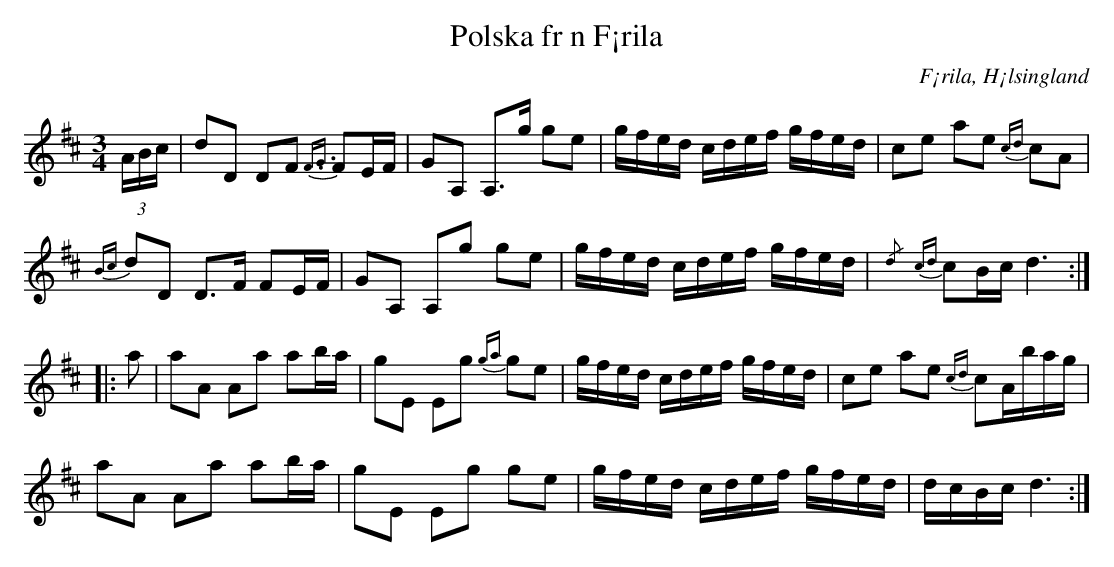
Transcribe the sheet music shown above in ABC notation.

X:1
T:Polska fr n F¡rila
O:F¡rila, H¡lsingland
M:3/4
L:1/16
U:t=turn
K:D
(3ABc | d2D2 D2F2 {F3/2G3/2}F2EF | G2A,2 A,2>g2 g2e2 | gfed cdef gfed | c2e2 a2e2 {c2/3d2/3}c2A2 |
{Bc}d2D2 D2>F2 F2EF | G2A,2 A,2g2 g2e2 | gfed cdef gfed | {/d}{cd}c2Bc d6 ::
a2 | a2A2 A2a2 a2ba | g2E2 E2g2 {ga}g2e2 | gfed cdef gfed | c2e2 a2e2 {cd}c2A5/6b3/6a2/6g2/6 |
a2A2 A2a2 a2ba | g2E2 E2g2 g2e2 | gfed cdef gfed | dcBc d6 :|
